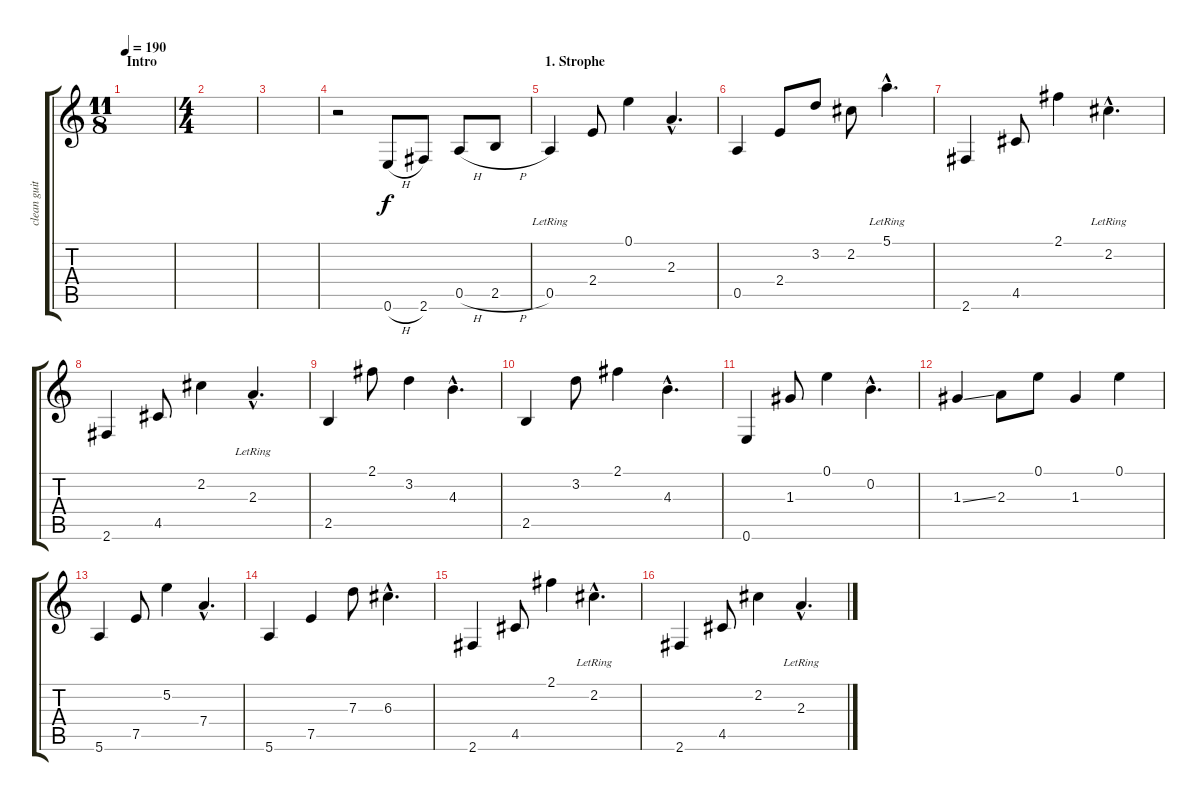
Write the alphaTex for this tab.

\track ("clean guitar2" "clean guit") {instrument electricguitarclean}
\staff {score tabs}
\tuning (E4 B3 G3 D3 A2 E2) {hide}
\ts (11 8)
\section ("" "Intro")
\tempo 190
\clef g2
\ks c
|
\ts (4 4)
|
|
r.2{volume 9} 0.6{h}.8{volume 11} 2.6.8 0.5{h}.8 2.5{h}.8 |
\section ("" "1. Strophe")
0.5{lr}.4 2.4.8 0.1.4 2.3{hac}.4{d} |
0.5.4 2.4.8 3.2.8 2.2.8 5.1{hac lr}.4{d} |
2.6.4 4.5.8 2.1.4 2.2{hac lr}.4{d} |
2.6.4 4.5.8 2.2.4 2.3{hac lr}.4{d} |
2.5.4 2.1.8 3.2.4 4.3{hac}.4{d} |
2.5.4 3.2.8 2.1.4 4.3{hac}.4{d} |
0.6.4 1.3.8 0.1.4 0.2{hac}.4{d} |
1.3{ss}.4 2.3.8 0.1.8 1.3.4 0.1.4 |
5.6.4 7.5.8 5.2.4 7.4{hac}.4{d} |
5.6.4 7.5.4 7.3.8 6.3{hac}.4{d} |
2.6.4 4.5.8 2.1.4 2.2{hac lr}.4{d} |
2.6.4 4.5.8 2.2.4 2.3{hac lr}.4{d}
